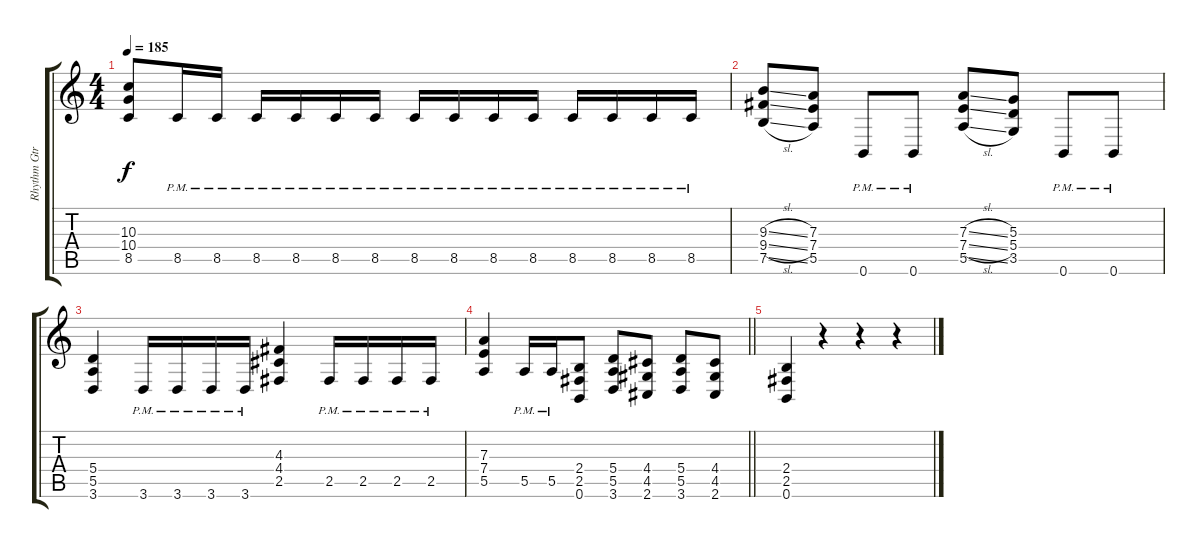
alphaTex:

\track ("Rhythm Gtr." "Rhythm Gtr") {instrument distortionguitar}
\staff {score tabs}
\tuning (B3 Gb3 D3 A2 E2 B1) {hide}
\ts (4 4)
\tempo 185
\clef g2
\ks c
(10.3 10.4 8.5).8{dy f} 8.5{pm}.16 8.5{pm}.16 8.5{pm}.16 8.5{pm}.16 8.5{pm}.16 8.5{pm}.16 8.5{pm}.16 8.5{pm}.16 8.5{pm}.16 8.5{pm}.16 8.5{pm}.16 8.5{pm}.16 8.5{pm}.16 8.5{pm}.16 |
(9.3{sl} 9.4{sl} 7.5{sl}).8 (7.3 7.4 5.5).8 0.6{pm}.8 0.6{pm}.8 (7.3{sl} 7.4{sl} 5.5{sl}).8 (5.3 5.4 3.5).8 0.6{pm}.8 0.6{pm}.8 |
(5.4 5.5 3.6).4 3.6{pm}.16 3.6{pm}.16 3.6{pm}.16 3.6{pm}.16 (4.3 4.4 2.5).4 2.5{pm}.16 2.5{pm}.16 2.5{pm}.16 2.5{pm}.16 |
\barLineRight lightlight
(7.3 7.4 5.5).4 5.5{pm}.16 5.5{pm}.16 (2.4 2.5 0.6).8 (5.4 5.5 3.6).8 (4.4 4.5 2.6).8 (5.4 5.5 3.6).8 (4.4 4.5 2.6).8 |
(2.4 2.5 0.6).4 r.4 r.4 r.4
